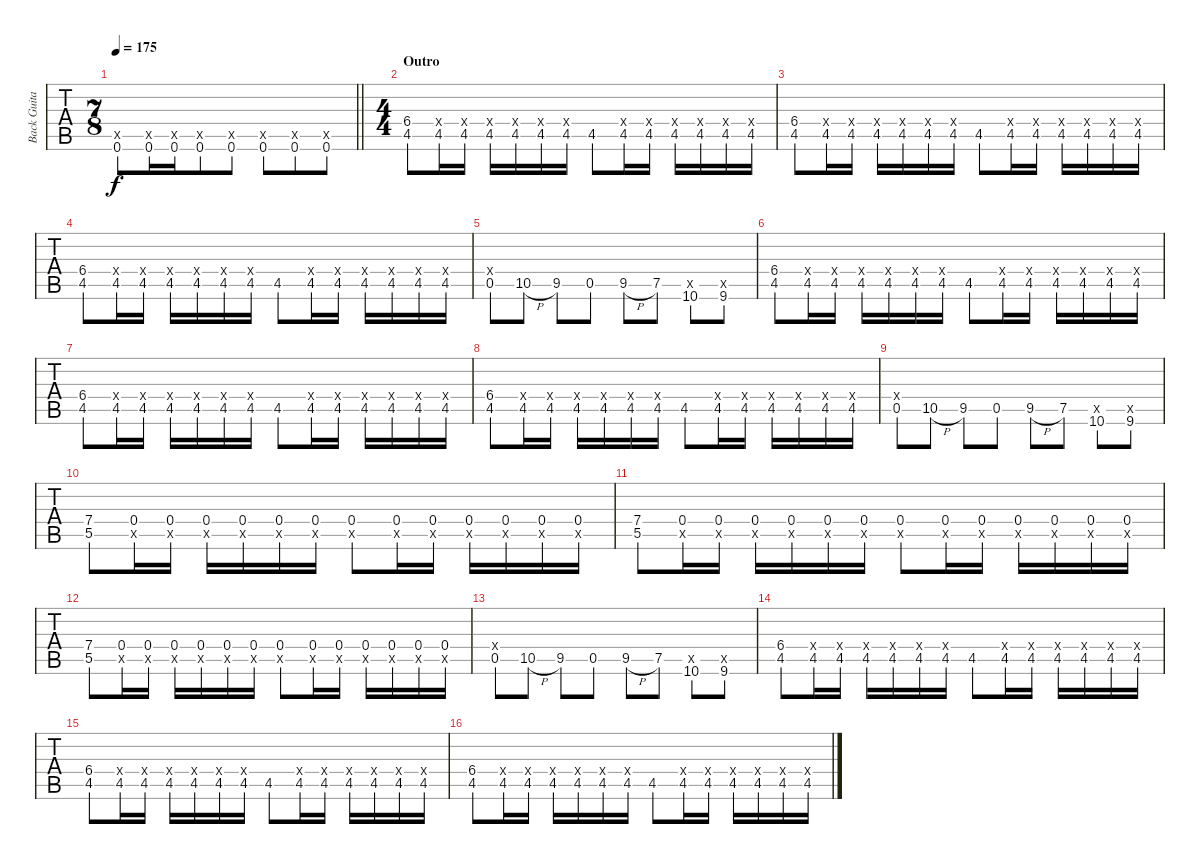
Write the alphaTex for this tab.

\track ("Back Guitar" "Back Guita") {instrument distortionguitar}
\staff {tabs}
\tuning (E4 B3 G3 D3 A2 E2) {hide}
\ts (7 8)
\tempo 175
\clef g2
\barLineRight lightlight
\ks c
(0.5{x} 0.6).8{dy f} (0.5{x} 0.6).16 (0.5{x} 0.6).16 (0.5{x} 0.6).8 (0.5{x} 0.6).8 (0.5{x} 0.6).8 (0.5{x} 0.6).8 (0.5{x} 0.6).8 |
\ts (4 4)
\section ("" "Outro")
(6.4 4.5).8{volume 7} (0.4{x} 4.5).16 (0.4{x} 4.5).16 (0.4{x} 4.5).16 (0.4{x} 4.5).16 (0.4{x} 4.5).16 (0.4{x} 4.5).16 4.5.8 (0.4{x} 4.5).16 (0.4{x} 4.5).16 (0.4{x} 4.5).16 (0.4{x} 4.5).16 (0.4{x} 4.5).16 (0.4{x} 4.5).16 |
(6.4 4.5).8 (0.4{x} 4.5).16 (0.4{x} 4.5).16 (0.4{x} 4.5).16 (0.4{x} 4.5).16 (0.4{x} 4.5).16 (0.4{x} 4.5).16 4.5.8 (0.4{x} 4.5).16 (0.4{x} 4.5).16 (0.4{x} 4.5).16 (0.4{x} 4.5).16 (0.4{x} 4.5).16 (0.4{x} 4.5).16 |
(6.4 4.5).8 (0.4{x} 4.5).16 (0.4{x} 4.5).16 (0.4{x} 4.5).16 (0.4{x} 4.5).16 (0.4{x} 4.5).16 (0.4{x} 4.5).16 4.5.8 (0.4{x} 4.5).16 (0.4{x} 4.5).16 (0.4{x} 4.5).16 (0.4{x} 4.5).16 (0.4{x} 4.5).16 (0.4{x} 4.5).16 |
(0.4{x} 0.5).8 10.5{h}.8 9.5.8 0.5.8 9.5{h}.8 7.5.8 (0.5{x} 10.6).8 (0.5{x} 9.6).8 |
(6.4 4.5).8 (0.4{x} 4.5).16 (0.4{x} 4.5).16 (0.4{x} 4.5).16 (0.4{x} 4.5).16 (0.4{x} 4.5).16 (0.4{x} 4.5).16 4.5.8 (0.4{x} 4.5).16 (0.4{x} 4.5).16 (0.4{x} 4.5).16 (0.4{x} 4.5).16 (0.4{x} 4.5).16 (0.4{x} 4.5).16 |
(6.4 4.5).8 (0.4{x} 4.5).16 (0.4{x} 4.5).16 (0.4{x} 4.5).16 (0.4{x} 4.5).16 (0.4{x} 4.5).16 (0.4{x} 4.5).16 4.5.8 (0.4{x} 4.5).16 (0.4{x} 4.5).16 (0.4{x} 4.5).16 (0.4{x} 4.5).16 (0.4{x} 4.5).16 (0.4{x} 4.5).16 |
(6.4 4.5).8 (0.4{x} 4.5).16 (0.4{x} 4.5).16 (0.4{x} 4.5).16 (0.4{x} 4.5).16 (0.4{x} 4.5).16 (0.4{x} 4.5).16 4.5.8 (0.4{x} 4.5).16 (0.4{x} 4.5).16 (0.4{x} 4.5).16 (0.4{x} 4.5).16 (0.4{x} 4.5).16 (0.4{x} 4.5).16 |
(0.4{x} 0.5).8 10.5{h}.8 9.5.8 0.5.8 9.5{h}.8 7.5.8 (0.5{x} 10.6).8 (0.5{x} 9.6).8 |
(7.4 5.5).8 (0.4 5.5{x}).16 (0.4 5.5{x}).16 (0.4 5.5{x}).16 (0.4 5.5{x}).16 (0.4 5.5{x}).16 (0.4 5.5{x}).16 (0.4 4.5{x}).8 (0.4 4.5{x}).16 (0.4 4.5{x}).16 (0.4 4.5{x}).16 (0.4 4.5{x}).16 (0.4 4.5{x}).16 (0.4 4.5{x}).16 |
(7.4 5.5).8 (0.4 5.5{x}).16 (0.4 5.5{x}).16 (0.4 5.5{x}).16 (0.4 5.5{x}).16 (0.4 5.5{x}).16 (0.4 5.5{x}).16 (0.4 4.5{x}).8 (0.4 4.5{x}).16 (0.4 4.5{x}).16 (0.4 4.5{x}).16 (0.4 4.5{x}).16 (0.4 4.5{x}).16 (0.4 4.5{x}).16 |
(7.4 5.5).8 (0.4 5.5{x}).16 (0.4 5.5{x}).16 (0.4 5.5{x}).16 (0.4 5.5{x}).16 (0.4 5.5{x}).16 (0.4 5.5{x}).16 (0.4 4.5{x}).8 (0.4 4.5{x}).16 (0.4 4.5{x}).16 (0.4 4.5{x}).16 (0.4 4.5{x}).16 (0.4 4.5{x}).16 (0.4 4.5{x}).16 |
(0.4{x} 0.5).8 10.5{h}.8 9.5.8 0.5.8 9.5{h}.8 7.5.8 (0.5{x} 10.6).8 (0.5{x} 9.6).8 |
(6.4 4.5).8 (0.4{x} 4.5).16 (0.4{x} 4.5).16 (0.4{x} 4.5).16 (0.4{x} 4.5).16 (0.4{x} 4.5).16 (0.4{x} 4.5).16 4.5.8 (0.4{x} 4.5).16 (0.4{x} 4.5).16 (0.4{x} 4.5).16 (0.4{x} 4.5).16 (0.4{x} 4.5).16 (0.4{x} 4.5).16 |
(6.4 4.5).8 (0.4{x} 4.5).16 (0.4{x} 4.5).16 (0.4{x} 4.5).16 (0.4{x} 4.5).16 (0.4{x} 4.5).16 (0.4{x} 4.5).16 4.5.8 (0.4{x} 4.5).16 (0.4{x} 4.5).16 (0.4{x} 4.5).16 (0.4{x} 4.5).16 (0.4{x} 4.5).16 (0.4{x} 4.5).16 |
(6.4 4.5).8 (0.4{x} 4.5).16 (0.4{x} 4.5).16 (0.4{x} 4.5).16 (0.4{x} 4.5).16 (0.4{x} 4.5).16 (0.4{x} 4.5).16 4.5.8 (0.4{x} 4.5).16 (0.4{x} 4.5).16 (0.4{x} 4.5).16 (0.4{x} 4.5).16 (0.4{x} 4.5).16 (0.4{x} 4.5).16
